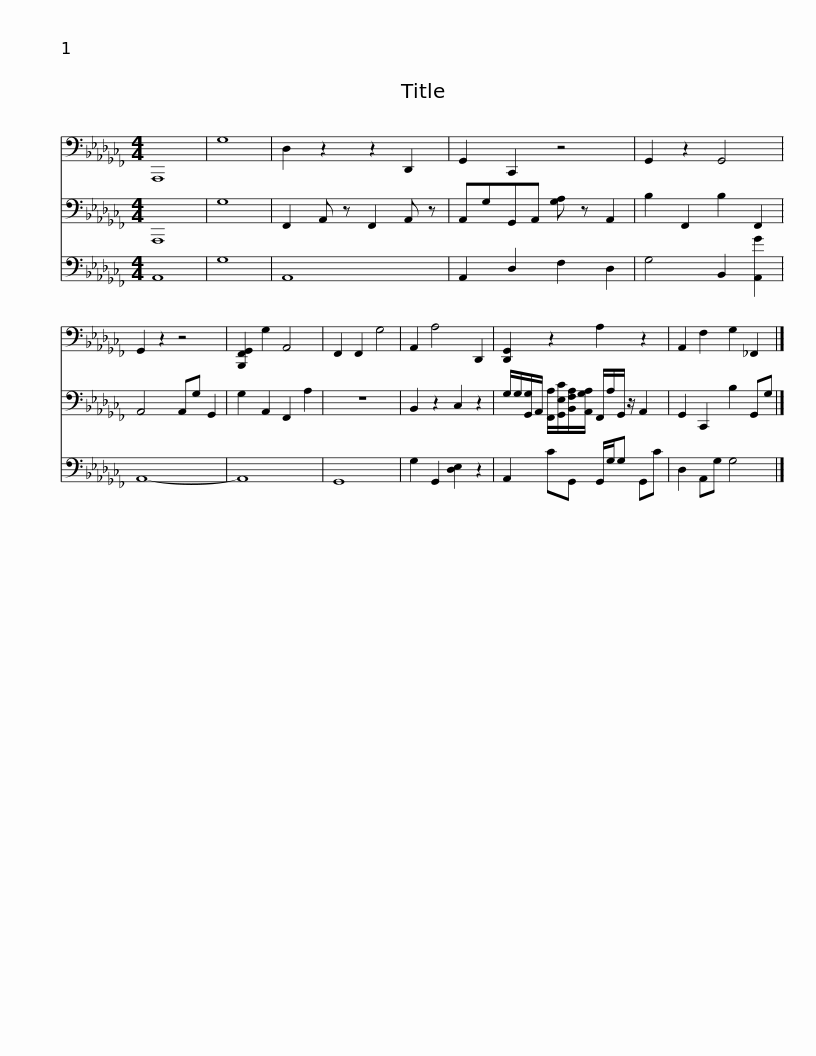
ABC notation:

X:1
%%score 1 2 3
L:1/8
M:4/4
I:linebreak $
K:Cb
V:1 bass
V:2 bass
V:3 bass
V:1
 A,,,8 | G,8 | D,2 z2 z2 D,,2 | G,,2 C,,2 z4 | G,,2 z2 G,,4 | %5
 G,,2 z2 z4 | [B,,,F,,G,,]2 G,2 A,,4 |$ F,,2 F,,2 G,4 | A,,2 A,4 D,,2 | [D,,G,,]2 z2 A,2 z2 | %10
 A,,2 F,2 G,2 _F,,2 |] %11
V:2
 A,,,8 | G,8 | F,,2 A,, z F,,2 A,, z | A,,G,G,,A,, [G,A,] z A,,2 | B,2 F,,2 B,2 F,,2 | %5
 A,,4 A,,G, G,,2 | G,2 A,,2 F,,2 A,2 |$ z8 | B,,2 z2 C,2 z2 | G,/G,/[G,,G,]/A,,/ [F,,A,]/[G,,E,C]/[B,,F,A,]/[A,,G,A,]/ F,,/A,/G,,/ z/ A,,2 | %10
 G,,2 C,,2 B,2 G,,G, |] %11
V:3
 A,,8 | G,8 | A,,8 | A,,2 D,2 F,2 D,2 | G,4 B,,2 [A,,G]2 | %5
 A,,8- | A,,8 |$ G,,8 | G,2 G,,2 [D,E,]2 z2 | A,,2 CG,, G,,/G,/G, G,,C | %10
 D,2 A,,G, G,4 |] %11
